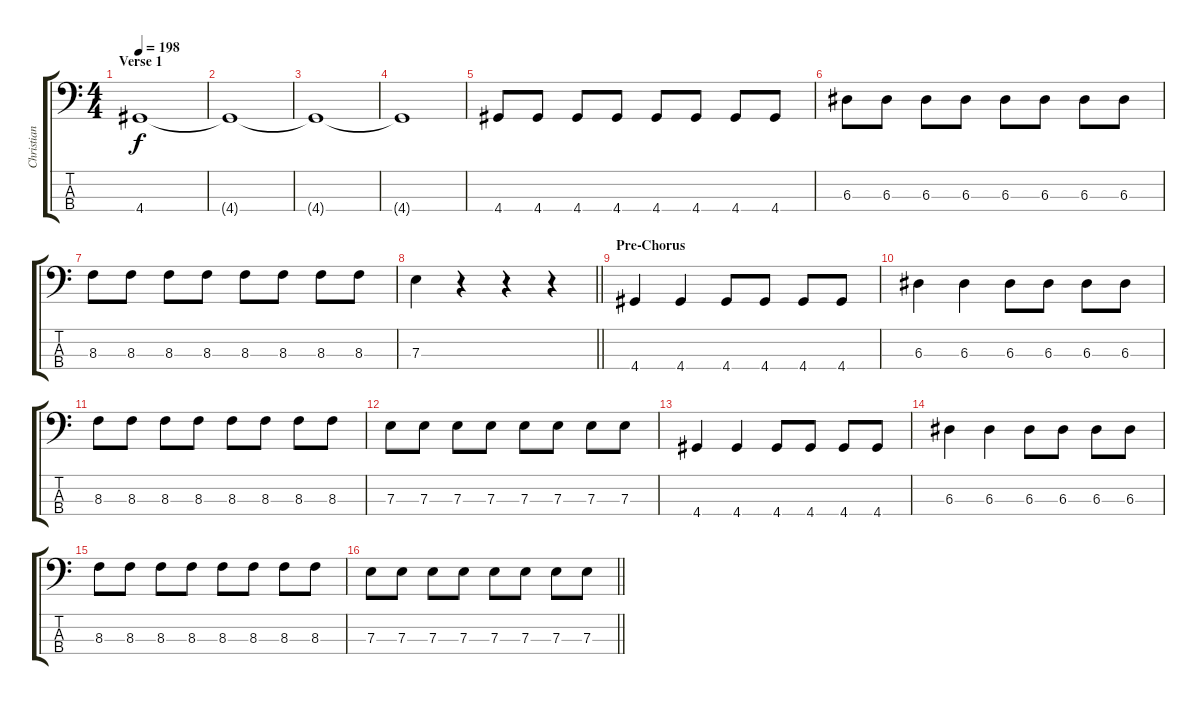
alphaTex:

\track ("Christian" "Christian") {mute instrument electricbassfinger}
\staff {score tabs}
\tuning (G2 D2 A1 E1) {hide}
\ts (4 4)
\section ("" "Verse 1")
\tempo 198
\clef f4
\ks c
4.4.1{dy f} |
4.4{t}.1 |
4.4{t}.1 |
4.4{t}.1 |
4.4.8 4.4.8 4.4.8 4.4.8 4.4.8 4.4.8 4.4.8 4.4.8 |
6.3.8 6.3.8 6.3.8 6.3.8 6.3.8 6.3.8 6.3.8 6.3.8 |
8.3.8 8.3.8 8.3.8 8.3.8 8.3.8 8.3.8 8.3.8 8.3.8 |
\barLineRight lightlight
7.3.4 r.4 r.4 r.4 |
\section ("" "Pre-Chorus")
4.4.4 4.4.4 4.4.8 4.4.8 4.4.8 4.4.8 |
6.3.4 6.3.4 6.3.8 6.3.8 6.3.8 6.3.8 |
8.3.8 8.3.8 8.3.8 8.3.8 8.3.8 8.3.8 8.3.8 8.3.8 |
7.3.8 7.3.8 7.3.8 7.3.8 7.3.8 7.3.8 7.3.8 7.3.8 |
4.4.4 4.4.4 4.4.8 4.4.8 4.4.8 4.4.8 |
6.3.4 6.3.4 6.3.8 6.3.8 6.3.8 6.3.8 |
8.3.8 8.3.8 8.3.8 8.3.8 8.3.8 8.3.8 8.3.8 8.3.8 |
\barLineRight lightlight
7.3.8 7.3.8 7.3.8 7.3.8 7.3.8 7.3.8 7.3.8 7.3.8
